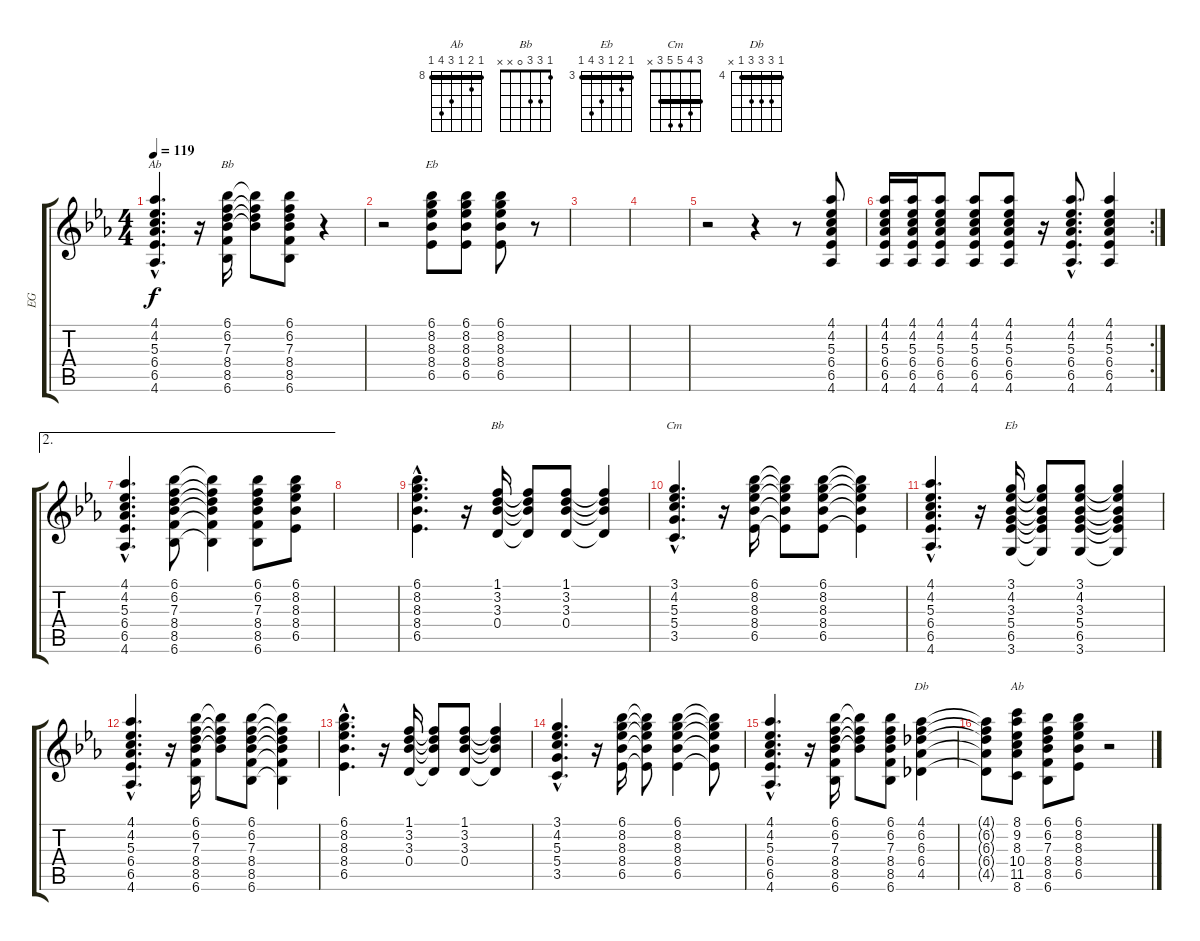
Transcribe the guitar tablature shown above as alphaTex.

\track ("EG" "EG") {instrument overdrivenguitar}
\staff {score tabs}
\tuning (E4 B3 G3 D3 A2 E2) {hide}
\chord ("Ab" 4 4 5 6 6 4) {firstfret 4 barre 4}
\chord ("Bb" 6 6 7 8 8 6) {firstfret 6 barre 6}
\chord ("Eb" 6 8 8 8 6 x) {firstfret 6 barre 6}
\chord ("Bb" 1 3 3 0 x x)
\chord ("Cm" 3 4 5 5 3 x) {barre 3}
\chord ("Eb" 3 4 3 5 6 3) {firstfret 3 barre 3}
\chord ("Db" 4 6 6 6 4 x) {firstfret 4 barre 4}
\chord ("Ab" 8 9 8 10 11 8) {firstfret 8 barre 8}
\ts (4 4)
\tempo 119
\clef g2
\ks eb
(4.1{hac} 4.2{hac} 5.3{hac} 6.4{hac} 6.5{hac} 4.6{hac}).4{d ch "Ab" dy f} r.16 (6.1 6.2 7.3 8.4 8.5 6.6).16{ch "Bb"} (6.1{t} 6.2{t} 7.3{t} 8.4{t}).8 (6.1 6.2 7.3 8.4 8.5 6.6).8 r.4 |
r.2 (6.1 8.2 8.3 8.4 6.5).8{ch "Eb"} (6.1 8.2 8.3 8.4 6.5).8 (6.1 8.2 8.3 8.4 6.5).8 r.8 |
|
|
r.2 r.4 r.8 (4.1 4.2 5.3 6.4 6.5 4.6).8 |
\rc 2
(4.1 4.2 5.3 6.4 6.5 4.6).16 (4.1 4.2 5.3 6.4 6.5 4.6).16 (4.1 4.2 5.3 6.4 6.5 4.6).8 (4.1 4.2 5.3 6.4 6.5 4.6).8 (4.1 4.2 5.3 6.4 6.5 4.6).8 r.16 (4.1{hac} 4.2{hac} 5.3{hac} 6.4{hac} 6.5{hac} 4.6{hac}).8{d} (4.1 4.2 5.3 6.4 6.5 4.6).4 |
\ae 2
(4.1{hac} 4.2{hac} 5.3{hac} 6.4{hac} 6.5{hac} 4.6{hac}).4{d} (6.1 6.2 7.3 8.4 8.5 6.6).8 (6.1{t} 6.2{t} 7.3{t} 8.4{t} 8.5{t} 6.6{t}).4 (6.1 6.2 7.3 8.4 8.5 6.6).8 (6.1 8.2 8.3 8.4 6.5).8 |
|
(6.1{hac} 8.2{hac} 8.3{hac} 8.4{hac} 6.5{hac}).4{d} r.16 (1.1 3.2 3.3 0.4).16{ch "Bb"} (1.1{t} 3.2{t} 3.3{t} 0.4{t}).8 (1.1 3.2 3.3 0.4).8 (1.1{t} 3.2{t} 3.3{t} 0.4{t}).4 |
(3.1{hac} 4.2{hac} 5.3{hac} 5.4{hac} 3.5{hac}).4{d ch "Cm"} r.16 (6.1 8.2 8.3 8.4 6.5).16 (6.1{t} 8.2{t} 8.3{t} 8.4{t} 6.5{t}).8 (6.1 8.2 8.3 8.4 6.5).8 (6.1{t} 8.2{t} 8.3{t} 8.4{t} 6.5{t}).4 |
(4.1{hac} 4.2{hac} 5.3{hac} 6.4{hac} 6.5{hac} 4.6{hac}).4{d} r.16 (3.1 4.2 3.3 5.4 6.5 3.6).16{ch "Eb"} (3.1{t} 4.2{t} 3.3{t} 5.4{t} 6.5{t} 3.6{t}).8 (3.1 4.2 3.3 5.4 6.5 3.6).8 (3.1{t} 4.2{t} 3.3{t} 5.4{t} 6.5{t} 3.6{t}).4 |
(4.1{hac} 4.2{hac} 5.3{hac} 6.4{hac} 6.5{hac} 4.6{hac}).4{d} r.16 (6.1 6.2 7.3 8.4 8.5 6.6).16 (6.1{t} 6.2{t} 7.3{t} 8.4{t}).8 (6.1 6.2 7.3 8.4 8.5 6.6).8 (6.1{t} 6.2{t} 7.3{t} 8.4{t} 8.5{t} 6.6{t}).4 |
(6.1{hac} 8.2{hac} 8.3{hac} 8.4{hac} 6.5{hac}).4{d} r.16 (1.1 3.2 3.3 0.4).16 (1.1{t} 3.2{t} 3.3{t} 0.4{t}).8 (1.1 3.2 3.3 0.4).8 (1.1{t} 3.2{t} 3.3{t} 0.4{t}).4 |
(3.1{hac} 4.2{hac} 5.3{hac} 5.4{hac} 3.5{hac}).4{d} r.16 (6.1 8.2 8.3 8.4 6.5).16 (6.1{t} 8.2{t} 8.3{t} 8.4{t} 6.5{t}).8 (6.1 8.2 8.3 8.4 6.5).4 (6.1{t} 8.2{t} 8.3{t} 8.4{t} 6.5{t}).8 |
(4.1{hac} 4.2{hac} 5.3{hac} 6.4{hac} 6.5{hac} 4.6{hac}).4{d} r.16 (6.1 6.2 7.3 8.4 8.5 6.6).16 (6.1{t} 6.2{t} 7.3{t} 8.4{t}).8 (6.1 6.2 7.3 8.4 8.5 6.6).8 (4.1 6.2 6.3 6.4 4.5).4{ch "Db"} |
(4.1{t} 6.2{t} 6.3{t} 6.4{t} 4.5{t}).8 (8.1 9.2 8.3 10.4 11.5 8.6).8{ch "Ab"} (6.1 6.2 7.3 8.4 8.5 6.6).8 (6.1 8.2 8.3 8.4 6.5).8 r.2
